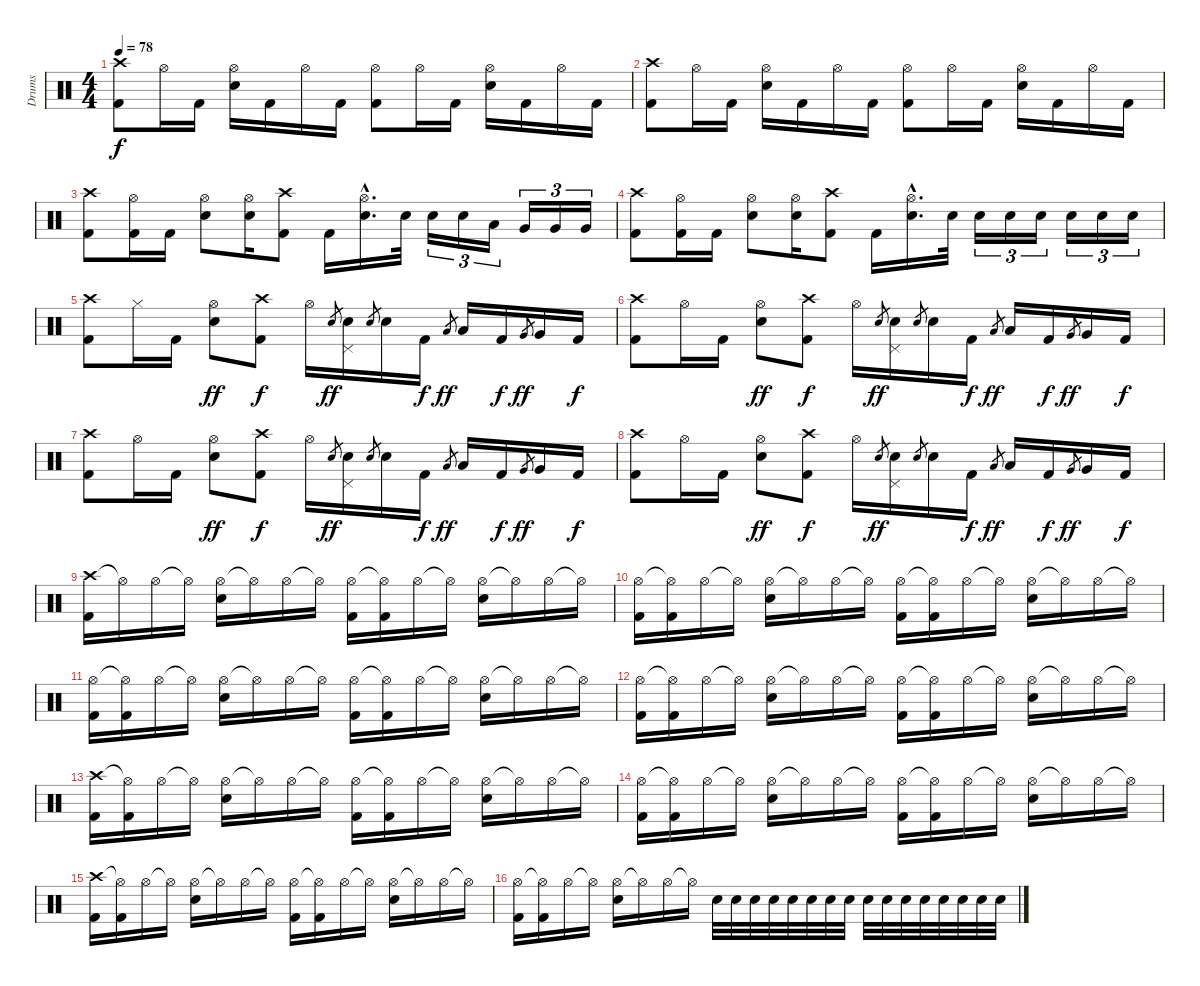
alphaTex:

\track ("Drums" "Drums") {instrument percussion}
\staff {score}
\articulation defaults
\ts (4 4)
\tempo 78
\clef neutral
\ks c
("Crash high (hit)" "Kick (hit) 2").8{dy f} "Hi-Hat (open)".16 "Kick (hit) 2".16 ("Hi-Hat (open)" "Snare (hit) 2").16 "Kick (hit) 2".16 "Hi-Hat (open)".16 "Kick (hit) 2".16 ("Hi-Hat (open)" "Kick (hit) 2").8 "Hi-Hat (open)".16 "Kick (hit) 2".16 ("Hi-Hat (open)" "Snare (hit) 2").16 "Kick (hit) 2".16 "Hi-Hat (open)".16 "Kick (hit) 2".16 |
("Crash high (hit)" "Kick (hit) 2").8 "Hi-Hat (open)".16 "Kick (hit) 2".16 ("Hi-Hat (open)" "Snare (hit) 2").16 "Kick (hit) 2".16 "Hi-Hat (open)".16 "Kick (hit) 2".16 ("Hi-Hat (open)" "Kick (hit) 2").8 "Hi-Hat (open)".16 "Kick (hit) 2".16 ("Hi-Hat (open)" "Snare (hit) 2").16 "Kick (hit) 2".16 "Hi-Hat (open)".16 "Kick (hit) 2".16 |
("Crash high (hit)" "Kick (hit) 2").8 ("Hi-Hat (open)" "Kick (hit) 2").16 "Kick (hit) 2".16 ("Hi-Hat (open)" "Snare (hit) 2").8 ("Hi-Hat (open)" "Snare (hit) 2").16 ("Crash high (hit)" "Kick (hit) 2").8 "Kick (hit) 2".16 ("Hi-Hat (open)"{hac} "Snare (hit) 2"{hac}).16{d} "Snare (hit) 2".32 "Snare (hit) 2".16{tu (3 2)} "Snare (hit) 2".16{tu (3 2)} "Low Tom (hit)".16{tu (3 2)} "Very Low Tom (hit)".16{tu (3 2)} "Very Low Tom (hit)".16{tu (3 2)} "Very Low Tom (hit)".16{tu (3 2)} |
("Crash high (hit)" "Kick (hit) 2").8 ("Hi-Hat (open)" "Kick (hit) 2").16 "Kick (hit) 2".16 ("Hi-Hat (open)" "Snare (hit) 2").8 ("Hi-Hat (open)" "Snare (hit) 2").16 ("Crash high (hit)" "Kick (hit) 2").8 "Kick (hit) 2".16 ("Hi-Hat (open)"{hac} "Snare (hit) 2"{hac}).16{d} "Snare (hit) 2".32 "Snare (hit) 2".16{tu (3 2)} "Snare (hit) 2".16{tu (3 2)} "Snare (hit) 2".16{tu (3 2)} "Snare (hit) 2".16{tu (3 2)} "Snare (hit) 2".16{tu (3 2)} "Snare (hit) 2".16{tu (3 2)} |
("Crash high (hit)" "Kick (hit) 2").8 "Hi-Hat (closed)".16 "Kick (hit) 2".16 ("Hi-Hat (open)" "Snare (hit) 2").8{dy ff} ("Crash high (hit)" "Kick (hit) 2").8{dy f} "Hi-Hat (open)".16 "Snare (hit) 2".8{gr dy ff} ("Pedal Hi-Hat (hit)" "Snare (hit) 2").16 "Snare (hit) 2".8{gr} "Snare (hit) 2".16 "Kick (hit) 2".16{dy f} "Low Tom (hit)".8{gr dy ff} "Low Tom (hit)".16 "Kick (hit) 2".16{dy f} "Very Low Tom (hit)".8{gr dy ff} "Very Low Tom (hit)".16 "Kick (hit) 2".16{dy f} |
("Crash high (hit)" "Kick (hit) 2").8 "Hi-Hat (open)".16 "Kick (hit) 2".16 ("Hi-Hat (open)" "Snare (hit) 2").8{dy ff} ("Crash high (hit)" "Kick (hit) 2").8{dy f} "Hi-Hat (open)".16 "Snare (hit) 2".8{gr dy ff} ("Pedal Hi-Hat (hit)" "Snare (hit) 2").16 "Snare (hit) 2".8{gr} "Snare (hit) 2".16 "Kick (hit) 2".16{dy f} "Low Tom (hit)".8{gr dy ff} "Low Tom (hit)".16 "Kick (hit) 2".16{dy f} "Very Low Tom (hit)".8{gr dy ff} "Very Low Tom (hit)".16 "Kick (hit) 2".16{dy f} |
("Crash high (hit)" "Kick (hit) 2").8 "Hi-Hat (open)".16 "Kick (hit) 2".16 ("Hi-Hat (open)" "Snare (hit) 2").8{dy ff} ("Crash high (hit)" "Kick (hit) 2").8{dy f} "Hi-Hat (open)".16 "Snare (hit) 2".8{gr dy ff} ("Pedal Hi-Hat (hit)" "Snare (hit) 2").16 "Snare (hit) 2".8{gr} "Snare (hit) 2".16 "Kick (hit) 2".16{dy f} "Low Tom (hit)".8{gr dy ff} "Low Tom (hit)".16 "Kick (hit) 2".16{dy f} "Very Low Tom (hit)".8{gr dy ff} "Very Low Tom (hit)".16 "Kick (hit) 2".16{dy f} |
("Crash high (hit)" "Kick (hit) 2").8 "Hi-Hat (open)".16 "Kick (hit) 2".16 ("Hi-Hat (open)" "Snare (hit) 2").8{dy ff} ("Crash high (hit)" "Kick (hit) 2").8{dy f} "Hi-Hat (open)".16 "Snare (hit) 2".8{gr dy ff} ("Pedal Hi-Hat (hit)" "Snare (hit) 2").16 "Snare (hit) 2".8{gr} "Snare (hit) 2".16 "Kick (hit) 2".16{dy f} "Low Tom (hit)".8{gr dy ff} "Low Tom (hit)".16 "Kick (hit) 2".16{dy f} "Very Low Tom (hit)".8{gr dy ff} "Very Low Tom (hit)".16 "Kick (hit) 2".16{dy f} |
("Crash high (hit)" "Kick (hit) 2").16 "Hi-Hat (open)"{t}.16 "Hi-Hat (open)".16 "Hi-Hat (open)"{t}.16 ("Hi-Hat (open)" "Snare (hit) 2").16 "Hi-Hat (open)"{t}.16 "Hi-Hat (open)".16 "Hi-Hat (open)"{t}.16 ("Hi-Hat (open)" "Kick (hit) 2").16 ("Hi-Hat (open)"{t} "Kick (hit) 2").16 "Hi-Hat (open)".16 "Hi-Hat (open)"{t}.16 ("Hi-Hat (open)" "Snare (hit) 2").16 "Hi-Hat (open)"{t}.16 "Hi-Hat (open)".16 "Hi-Hat (open)"{t}.16 |
("Hi-Hat (open)" "Kick (hit) 2").16 ("Hi-Hat (open)"{t} "Kick (hit) 2").16 "Hi-Hat (open)".16 "Hi-Hat (open)"{t}.16 ("Hi-Hat (open)" "Snare (hit) 2").16 "Hi-Hat (open)"{t}.16 "Hi-Hat (open)".16 "Hi-Hat (open)"{t}.16 ("Hi-Hat (open)" "Kick (hit) 2").16 ("Hi-Hat (open)"{t} "Kick (hit) 2").16 "Hi-Hat (open)".16 "Hi-Hat (open)"{t}.16 ("Hi-Hat (open)" "Snare (hit) 2").16 "Hi-Hat (open)"{t}.16 "Hi-Hat (open)".16 "Hi-Hat (open)"{t}.16 |
("Hi-Hat (open)" "Kick (hit) 2").16 ("Hi-Hat (open)"{t} "Kick (hit) 2").16 "Hi-Hat (open)".16 "Hi-Hat (open)"{t}.16 ("Hi-Hat (open)" "Snare (hit) 2").16 "Hi-Hat (open)"{t}.16 "Hi-Hat (open)".16 "Hi-Hat (open)"{t}.16 ("Hi-Hat (open)" "Kick (hit) 2").16 ("Hi-Hat (open)"{t} "Kick (hit) 2").16 "Hi-Hat (open)".16 "Hi-Hat (open)"{t}.16 ("Hi-Hat (open)" "Snare (hit) 2").16 "Hi-Hat (open)"{t}.16 "Hi-Hat (open)".16 "Hi-Hat (open)"{t}.16 |
("Hi-Hat (open)" "Kick (hit) 2").16 ("Hi-Hat (open)"{t} "Kick (hit) 2").16 "Hi-Hat (open)".16 "Hi-Hat (open)"{t}.16 ("Hi-Hat (open)" "Snare (hit) 2").16 "Hi-Hat (open)"{t}.16 "Hi-Hat (open)".16 "Hi-Hat (open)"{t}.16 ("Hi-Hat (open)" "Kick (hit) 2").16 ("Hi-Hat (open)"{t} "Kick (hit) 2").16 "Hi-Hat (open)".16 "Hi-Hat (open)"{t}.16 ("Hi-Hat (open)" "Snare (hit) 2").16 "Hi-Hat (open)"{t}.16 "Hi-Hat (open)".16 "Hi-Hat (open)"{t}.16 |
("Crash high (hit)" "Kick (hit) 2").16 ("Hi-Hat (open)"{t} "Kick (hit) 2").16 "Hi-Hat (open)".16 "Hi-Hat (open)"{t}.16 ("Hi-Hat (open)" "Snare (hit) 2").16 "Hi-Hat (open)"{t}.16 "Hi-Hat (open)".16 "Hi-Hat (open)"{t}.16 ("Hi-Hat (open)" "Kick (hit) 2").16 ("Hi-Hat (open)"{t} "Kick (hit) 2").16 "Hi-Hat (open)".16 "Hi-Hat (open)"{t}.16 ("Hi-Hat (open)" "Snare (hit) 2").16 "Hi-Hat (open)"{t}.16 "Hi-Hat (open)".16 "Hi-Hat (open)"{t}.16 |
("Hi-Hat (open)" "Kick (hit) 2").16 ("Hi-Hat (open)"{t} "Kick (hit) 2").16 "Hi-Hat (open)".16 "Hi-Hat (open)"{t}.16 ("Hi-Hat (open)" "Snare (hit) 2").16 "Hi-Hat (open)"{t}.16 "Hi-Hat (open)".16 "Hi-Hat (open)"{t}.16 ("Hi-Hat (open)" "Kick (hit) 2").16 ("Hi-Hat (open)"{t} "Kick (hit) 2").16 "Hi-Hat (open)".16 "Hi-Hat (open)"{t}.16 ("Hi-Hat (open)" "Snare (hit) 2").16 "Hi-Hat (open)"{t}.16 "Hi-Hat (open)".16 "Hi-Hat (open)"{t}.16 |
("Crash high (hit)" "Kick (hit) 2").16 ("Hi-Hat (open)"{t} "Kick (hit) 2").16 "Hi-Hat (open)".16 "Hi-Hat (open)"{t}.16 ("Hi-Hat (open)" "Snare (hit) 2").16 "Hi-Hat (open)"{t}.16 "Hi-Hat (open)".16 "Hi-Hat (open)"{t}.16 ("Hi-Hat (open)" "Kick (hit) 2").16 ("Hi-Hat (open)"{t} "Kick (hit) 2").16 "Hi-Hat (open)".16 "Hi-Hat (open)"{t}.16 ("Hi-Hat (open)" "Snare (hit) 2").16 "Hi-Hat (open)"{t}.16 "Hi-Hat (open)".16 "Hi-Hat (open)"{t}.16 |
("Hi-Hat (open)" "Kick (hit) 2").16 ("Hi-Hat (open)"{t} "Kick (hit) 2").16 "Hi-Hat (open)".16 "Hi-Hat (open)"{t}.16 ("Hi-Hat (open)" "Snare (hit) 2").16 "Hi-Hat (open)"{t}.16 "Hi-Hat (open)".16 "Hi-Hat (open)"{t}.16 "Snare (hit) 2".32 "Snare (hit) 2".32 "Snare (hit) 2".32 "Snare (hit) 2".32 "Snare (hit) 2".32 "Snare (hit) 2".32 "Snare (hit) 2".32 "Snare (hit) 2".32 "Snare (hit) 2".32 "Snare (hit) 2".32 "Snare (hit) 2".32 "Snare (hit) 2".32 "Snare (hit) 2".32 "Snare (hit) 2".32 "Snare (hit) 2".32 "Snare (hit) 2".32
